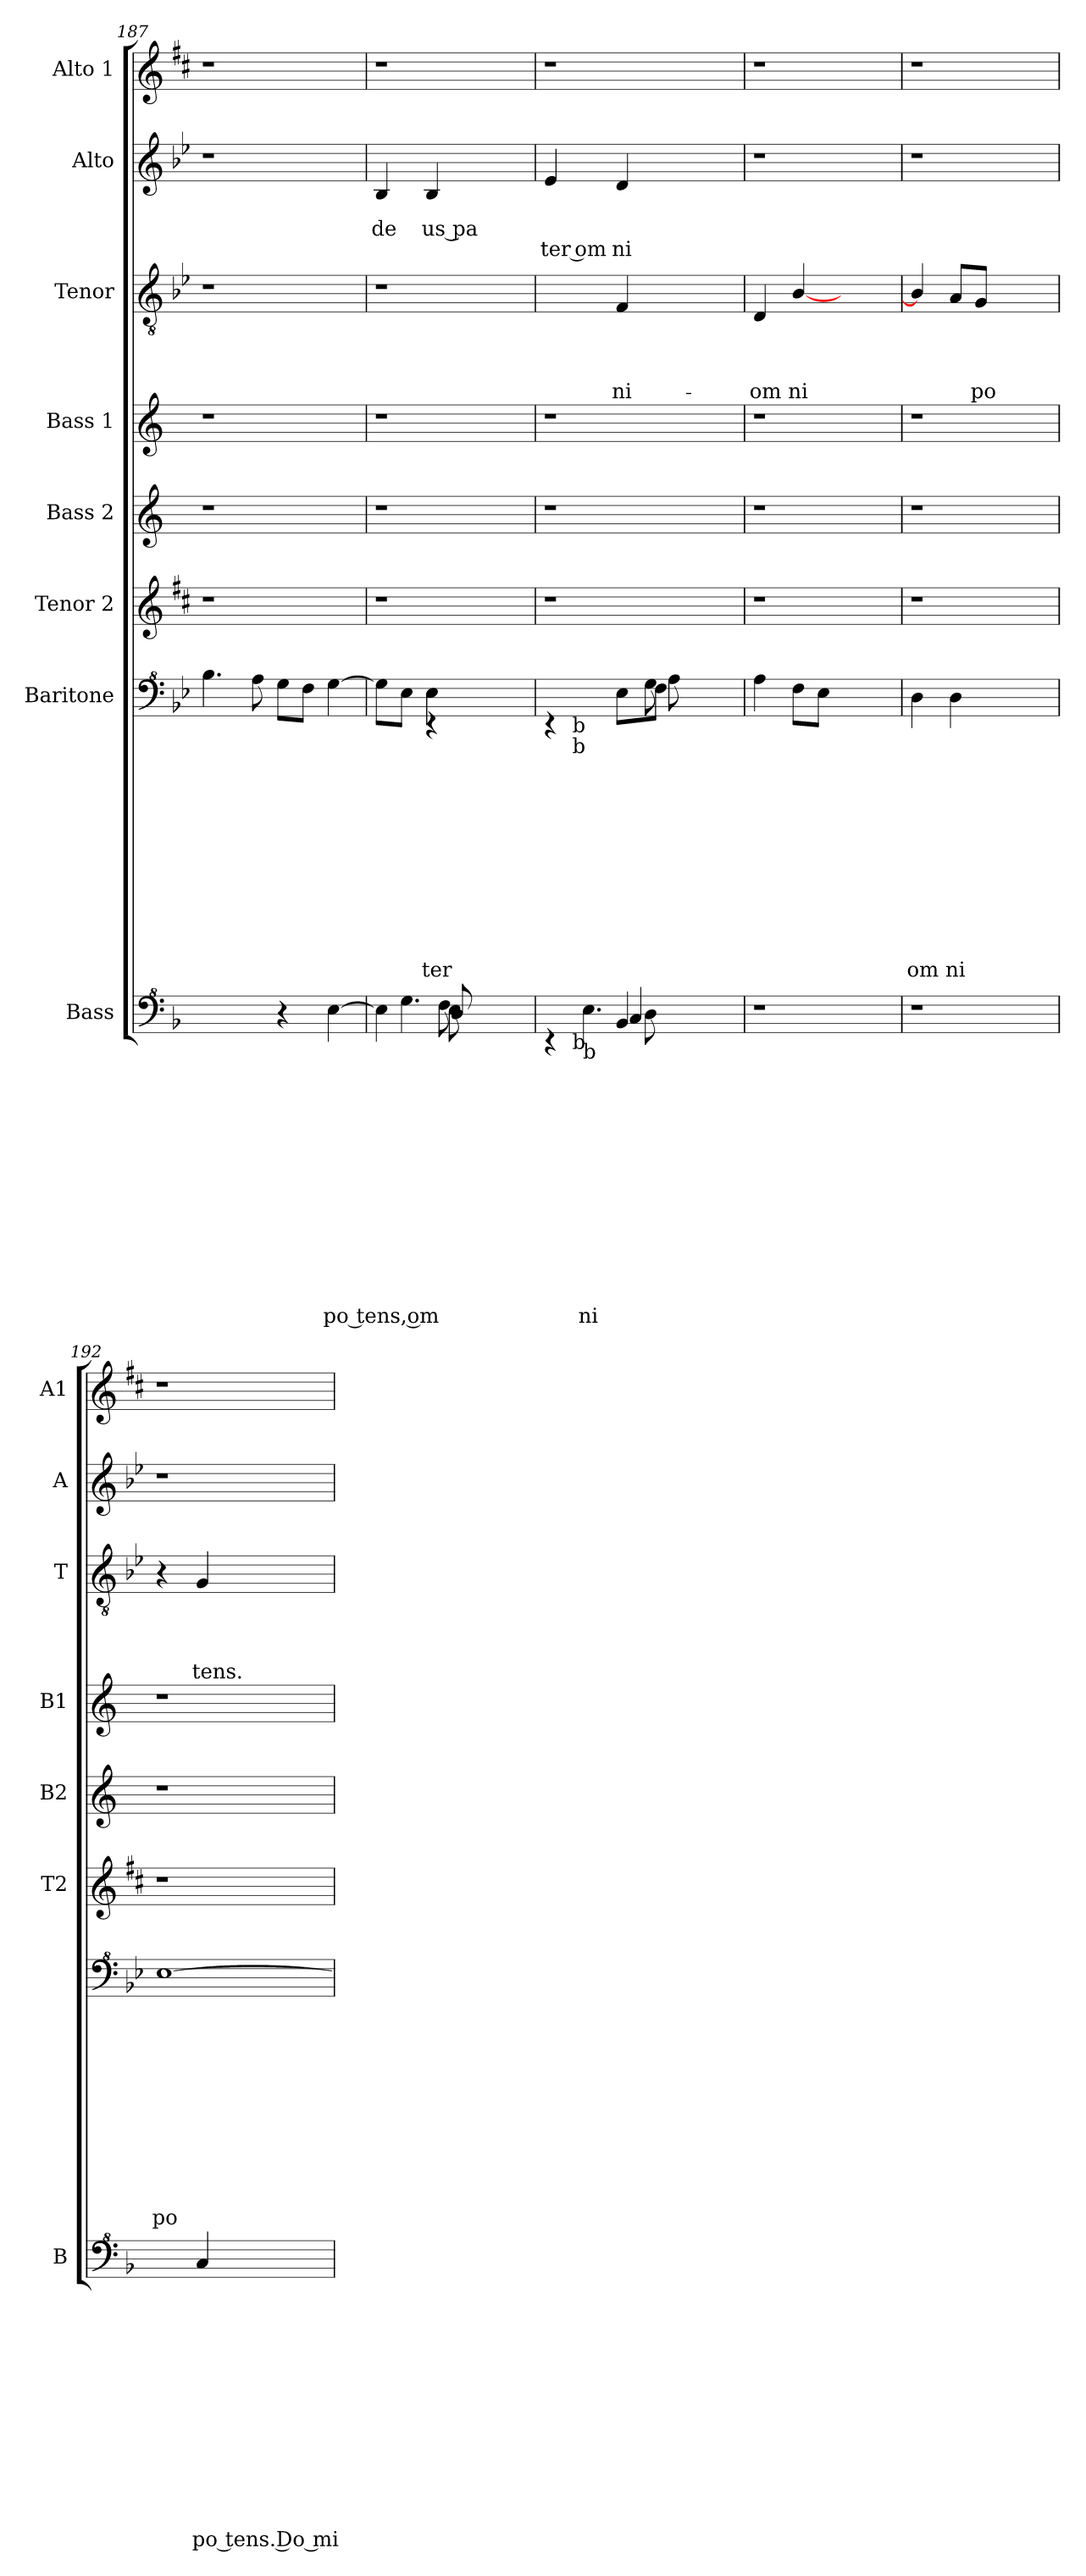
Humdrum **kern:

**kern	**text	**text	**text	**text	**text	**text	**text	**text	**text	**text	**text	**text	**text	**kern	**text	**text	**text	**text	**text	**text	**text	**text	**text	**text	**text	**kern	**kern	**kern	**kern	**text	**text	**text	**text	**kern	**text	**text	**text	**kern
*part8	*part8	*part8	*part8	*part8	*part8	*part8	*part8	*part8	*part8	*part8	*part8	*part8	*part8	*part7	*part7	*part7	*part7	*part7	*part7	*part7	*part7	*part7	*part7	*part7	*part7	*part6	*part5	*part4	*part3	*part3	*part3	*part3	*part3	*part2	*part2	*part2	*part2	*part1
*staff8	*staff8	*staff8	*staff8	*staff8	*staff8	*staff8	*staff8	*staff8	*staff8	*staff8	*staff8	*staff8	*staff8	*staff7	*staff7	*staff7	*staff7	*staff7	*staff7	*staff7	*staff7	*staff7	*staff7	*staff7	*staff7	*staff6	*staff5	*staff4	*staff3	*staff3	*staff3	*staff3	*staff3	*staff2	*staff2	*staff2	*staff2	*staff1
*I"Bass	*	*	*	*	*	*	*	*	*	*	*	*	*	*I"Baritone	*	*	*	*	*	*	*	*	*	*	*	*I"Tenor 2	*I"Bass 2	*I"Bass 1	*I"Tenor	*	*	*	*	*I"Alto	*	*	*	*I"Alto 1
*I'B	*	*	*	*	*	*	*	*	*	*	*	*	*	*	*	*	*	*	*	*	*	*	*	*	*	*I'T2	*I'B2	*I'B1	*I'T	*	*	*	*	*I'A	*	*	*	*I'A1
*clefF^4	*	*	*	*	*	*	*	*	*	*	*	*	*	*clefF^4	*	*	*	*	*	*	*	*	*	*	*	*clefG2	*clefG2	*clefG2	*clefGv2	*	*	*	*	*clefG2	*	*	*	*clefG2
*	*	*	*	*	*	*	*	*	*	*	*	*	*	*	*	*	*	*	*	*	*	*	*	*	*	*ITrd1c2	*	*	*ITrd1c2	*	*	*	*	*ITrd1c2	*	*	*	*ITrd1c2
*k[b-]	*	*	*	*	*	*	*	*	*	*	*	*	*	*k[b-e-]	*	*	*	*	*	*	*	*	*	*	*	*k[]	*k[]	*k[]	*k[b-e-a-d-]	*	*	*	*	*k[b-e-a-d-]	*	*	*	*k[]
*F:	*	*	*	*	*	*	*	*	*	*	*	*	*	*B-:	*	*	*	*	*	*	*	*	*	*	*	*C:	*C:	*C:	*A-:	*	*	*	*	*A-:	*	*	*	*C:
=187	=187	=187	=187	=187	=187	=187	=187	=187	=187	=187	=187	=187	=187	=187	=187	=187	=187	=187	=187	=187	=187	=187	=187	=187	=187	=187	=187	=187	=187	=187	=187	=187	=187	=187	=187	=187	=187	=187
2ryy	.	.	.	.	.	.	.	.	.	.	.	.	.	4.b-\	.	.	.	.	.	.	.	.	.	.	.	1r	1r	1r	1r	.	.	.	.	1r	.	.	.	1r
.	.	.	.	.	.	.	.	.	.	.	.	.	.	8a\	.	.	.	.	.	.	.	.	.	.	.	.	.	.	.	.	.	.	.	.	.	.	.	.
4r	.	.	.	.	.	.	.	.	.	.	.	.	.	8g\L	.	.	.	.	.	.	.	.	.	.	.	.	.	.	.	.	.	.	.	.	.	.	.	.
.	.	.	.	.	.	.	.	.	.	.	.	.	.	8f\J	.	.	.	.	.	.	.	.	.	.	.	.	.	.	.	.	.	.	.	.	.	.	.	.
!	!	!	!	!	!	!	!	!	!	!	!	!	!LO:LY:b:rj	!	!	!	!	!	!	!	!	!	!	!	!	!	!	!	!	!	!	!	!	!	!	!	!	!
[>4e\	.	.	.	.	.	.	.	.	.	.	.	.	po tens, om	[>4g\	.	.	.	.	.	.	.	.	.	.	.	.	.	.	.	.	.	.	.	.	.	.	.	.
=188	=188	=188	=188	=188	=188	=188	=188	=188	=188	=188	=188	=188	=188	=188	=188	=188	=188	=188	=188	=188	=188	=188	=188	=188	=188	=188	=188	=188	=188	=188	=188	=188	=188	=188	=188	=188	=188	=188
*^	*	*	*	*	*	*	*	*	*	*	*	*	*	*^	*	*	*	*	*	*	*	*	*	*	*	*	*	*	*	*	*	*	*	*	*	*	*	*
*	*^	*	*	*	*	*	*	*	*	*	*	*	*	*	*	*^	*	*	*	*	*	*	*	*	*	*	*	*	*	*	*	*	*	*	*	*	*	*	*	*
*	*	*^	*	*	*	*	*	*	*	*	*	*	*	*	*	*	*	*	*	*	*	*	*	*	*	*	*	*	*	*	*	*	*	*	*	*	*	*	*	*	*	*
!	!	!	!	!	!	!	!	!	!	!	!	!	!	!	!	!	!	!	!	!	!	!	!	!	!	!	!	!	!	!	!	!	!	!	!	!	!	!	!	!	!LO:LY:b:rj	!	!
4e\]	8ryy	4.ryy	4.ryy	.	.	.	.	.	.	.	.	.	.	.	.	.	8g\L]	4ryy	4ryy	.	.	.	.	.	.	.	.	.	.	.	1r	1r	1r	1r	.	.	.	.	4A-/	.	de	.	1r
.	4.g\	.	.	.	.	.	.	.	.	.	.	.	.	.	.	.	8e-\J	.	.	.	.	.	.	.	.	.	.	.	.	.	.	.	.	.	.	.	.	.	.	.	.	.	.
!	!	!	!	!	!	!	!	!	!	!	!	!	!	!	!	!	!	!	!	!	!	!	!	!	!	!	!	!	!	!LO:LY:b	!	!	!	!	!	!	!	!	!	!	!	!	!
!	!	!	!	!	!	!	!	!	!	!	!	!	!	!	!	!	!	!	!	!	!	!	!	!	!	!	!	!	!	!LO:LY:b	!	!	!	!	!	!	!	!	!	!	!LO:LY:b	!	!
8ryy	.	.	.	.	.	.	.	.	.	.	.	.	.	.	.	.	4e-\	4rE	4e-\	.	.	.	.	.	.	.	.	.	.	ter	.	.	.	.	.	.	.	.	4A-/	.	us pa	.	.
8d/	.	8f\	8e\	.	.	.	.	.	.	.	.	.	.	.	.	.	.	.	.	.	.	.	.	.	.	.	.	.	.	.	.	.	.	.	.	.	.	.	.	.	.	.	.
2ryy	2ryy	2ryy	2ryy	.	.	.	.	.	.	.	.	.	.	.	.	.	2ryy	2ryy	2ryy	.	.	.	.	.	.	.	.	.	.	.	.	.	.	.	.	.	.	.	2ryy	.	.	.	.
!!LO:LB:g=z
=189	=189	=189	=189	=189	=189	=189	=189	=189	=189	=189	=189	=189	=189	=189	=189	=189	=189	=189	=189	=189	=189	=189	=189	=189	=189	=189	=189	=189	=189	=189	=189	=189	=189	=189	=189	=189	=189	=189	=189	=189	=189	=189	=189
*	*	*	*	*	*	*	*	*	*	*	*	*	*	*	*	*	*	*	*^	*	*	*	*	*	*	*	*	*	*	*	*	*	*	*	*	*	*	*	*	*	*	*	*
!	!	!	!	!	!	!	!	!	!	!	!	!	!	!	!	!	!	!	!	!	!	!	!	!	!	!	!	!	!	!	!	!	!	!	!	!	!	!	!	!	!	!	!LO:LY:b:rj	!
16ryy	4rE	8ryy	4.ryy	.	.	.	.	.	.	.	.	.	.	.	.	.	16ryy	4rE	4ryy	4.ryy	.	.	.	.	.	.	.	.	.	.	.	1r	1r	1r	4ryy	.	.	.	.	4d-/	.	.	-ter om	1r
32ryy	.	.	.	.	.	.	.	.	.	.	.	.	.	.	.	.	32ryy	.	.	.	.	.	.	.	.	.	.	.	.	.	.	.	.	.	.	.	.	.	.	.	.	.	.	.
!	!	!	!	!	!	!	!	!	!	!	!	!	!	!	!	!	!LO:TX:b:t=b	!	!	!	!	!	!	!	!	!	!	!	!	!	!	!	!	!	!	!	!	!	!	!	!	!	!	!
!	!	!	!	!	!	!	!	!	!	!	!	!	!	!	!	!	!LO:TX:b:t=b	!	!	!	!	!	!	!	!	!	!	!	!	!	!	!	!	!	!	!	!	!	!	!	!	!	!	!
!LO:TX:b:t=b	!	!	!	!	!	!	!	!	!	!	!	!	!	!	!	!	!	!	!	!	!	!	!	!	!	!	!	!	!	!	!	!	!	!	!	!	!	!	!	!	!	!	!	!
32ryy	.	.	.	.	.	.	.	.	.	.	.	.	.	.	.	.	32ryy	.	.	.	.	.	.	.	.	.	.	.	.	.	.	.	.	.	.	.	.	.	.	.	.	.	.	.
!LO:TX:b:t=b	!	!	!	!	!	!	!	!	!	!	!	!	!	!	!	!	!	!	!	!	!	!	!	!	!	!	!	!	!	!	!	!	!	!	!	!	!	!	!	!	!	!	!	!
!	!	!	!	!	!	!	!	!	!	!	!	!	!	!	!	!LO:LY:b	!	!	!	!	!	!	!	!	!	!	!	!	!	!	!	!	!	!	!	!	!	!	!	!	!	!	!	!
16ryy	.	4.e\	.	.	.	.	.	.	.	.	.	.	.	.	.	ni	2ryy	.	.	.	.	.	.	.	.	.	.	.	.	.	.	.	.	.	.	.	.	.	.	.	.	.	.	.
16ryy	.	.	.	.	.	.	.	.	.	.	.	.	.	.	.	.	.	.	.	.	.	.	.	.	.	.	.	.	.	.	.	.	.	.	.	.	.	.	.	.	.	.	.	.
!	!	!	!	!	!	!	!	!	!	!	!	!	!	!	!	!	!	!	!	!	!	!	!	!	!	!	!	!	!	!	!	!	!	!	!	!	!	!	!LO:LY:b:rj	!	!	!	!LO:LY:b	!
4B-/	4c/	.	.	.	.	.	.	.	.	.	.	.	.	.	.	.	.	8ryy	8e-\L	.	.	.	.	.	.	.	.	.	.	.	.	.	.	.	4E-/	.	.	.	-ni-	4c/	.	.	ni	.
.	.	.	8d\	.	.	.	.	.	.	.	.	.	.	.	.	.	.	8g\	8f\J	8a\	.	.	.	.	.	.	.	.	.	.	.	.	.	.	.	.	.	.	.	.	.	.	.	.
2ryy	2ryy	2ryy	2ryy	.	.	.	.	.	.	.	.	.	.	.	.	.	.	2ryy	2ryy	2ryy	.	.	.	.	.	.	.	.	.	.	.	.	.	.	2ryy	.	.	.	.	2ryy	.	.	.	.
.	.	.	.	.	.	.	.	.	.	.	.	.	.	.	.	.	4.ryy	.	.	.	.	.	.	.	.	.	.	.	.	.	.	.	.	.	.	.	.	.	.	.	.	.	.	.
*v	*v	*v	*v	*	*	*	*	*	*	*	*	*	*	*	*	*	*	*	*	*	*	*	*	*	*	*	*	*	*	*	*	*	*	*	*	*	*	*	*	*	*	*	*	*
*	*	*	*	*	*	*	*	*	*	*	*	*	*	*v	*v	*v	*v	*	*	*	*	*	*	*	*	*	*	*	*	*	*	*	*	*	*	*	*	*	*	*	*
=190	=190	=190	=190	=190	=190	=190	=190	=190	=190	=190	=190	=190	=190	=190	=190	=190	=190	=190	=190	=190	=190	=190	=190	=190	=190	=190	=190	=190	=190	=190	=190	=190	=190	=190	=190	=190	=190	=190
!	!	!	!	!	!	!	!	!	!	!	!	!	!	!	!	!	!	!	!	!	!	!	!	!	!	!	!	!	!	!	!	!	!LO:LY:b	!	!	!	!	!
1r	.	.	.	.	.	.	.	.	.	.	.	.	.	4a\	.	.	.	.	.	.	.	.	.	.	.	1r	1r	1r	4C/	.	.	.	-om	1r	.	.	.	1r
!	!	!	!	!	!	!	!	!	!	!	!	!	!	!	!	!	!	!	!	!	!	!	!	!	!	!	!	!	!	!	!	!	!LO:LY:b	!	!	!	!	!
.	.	.	.	.	.	.	.	.	.	.	.	.	.	8f\L	.	.	.	.	.	.	.	.	.	.	.	.	.	.	[<4A-/	.	.	.	ni	.	.	.	.	.
.	.	.	.	.	.	.	.	.	.	.	.	.	.	8e-\J	.	.	.	.	.	.	.	.	.	.	.	.	.	.	.	.	.	.	.	.	.	.	.	.
.	.	.	.	.	.	.	.	.	.	.	.	.	.	2ryy	.	.	.	.	.	.	.	.	.	.	.	.	.	.	2ryy	.	.	.	.	.	.	.	.	.
=191	=191	=191	=191	=191	=191	=191	=191	=191	=191	=191	=191	=191	=191	=191	=191	=191	=191	=191	=191	=191	=191	=191	=191	=191	=191	=191	=191	=191	=191	=191	=191	=191	=191	=191	=191	=191	=191	=191
!	!	!	!	!	!	!	!	!	!	!	!	!	!	!	!	!	!	!	!	!	!	!	!	!	!LO:LY:b	!	!	!	!	!	!	!	!	!	!	!	!	!
1r	.	.	.	.	.	.	.	.	.	.	.	.	.	4d\	.	.	.	.	.	.	.	.	.	.	om	1r	1r	1r	4A-/]	.	.	.	.	1r	.	.	.	1r
!	!	!	!	!	!	!	!	!	!	!	!	!	!	!	!	!	!	!	!	!	!	!	!	!	!LO:LY:b	!	!	!	!	!	!	!	!	!	!	!	!	!
.	.	.	.	.	.	.	.	.	.	.	.	.	.	4d\	.	.	.	.	.	.	.	.	.	.	ni	.	.	.	8G/L	.	.	.	.	.	.	.	.	.
!	!	!	!	!	!	!	!	!	!	!	!	!	!	!	!	!	!	!	!	!	!	!	!	!	!	!	!	!	!	!	!	!	!LO:LY:b	!	!	!	!	!
.	.	.	.	.	.	.	.	.	.	.	.	.	.	.	.	.	.	.	.	.	.	.	.	.	.	.	.	.	8F/J	.	.	.	po	.	.	.	.	.
.	.	.	.	.	.	.	.	.	.	.	.	.	.	2ryy	.	.	.	.	.	.	.	.	.	.	.	.	.	.	2ryy	.	.	.	.	.	.	.	.	.
=192	=192	=192	=192	=192	=192	=192	=192	=192	=192	=192	=192	=192	=192	=192	=192	=192	=192	=192	=192	=192	=192	=192	=192	=192	=192	=192	=192	=192	=192	=192	=192	=192	=192	=192	=192	=192	=192	=192
!	!	!	!	!	!	!	!	!	!	!	!	!	!	!	!	!	!	!	!	!	!	!	!	!	!LO:LY:b	!	!	!	!	!	!	!	!	!	!	!	!	!
4ryy	.	.	.	.	.	.	.	.	.	.	.	.	.	[>1e-	.	.	.	.	.	.	.	.	.	.	po	1r	1r	1r	4r	.	.	.	.	1r	.	.	.	1r
!	!	!	!	!	!	!	!	!	!	!	!	!	!LO:LY:b:rj	!	!	!	!	!	!	!	!	!	!	!	!	!	!	!	!	!	!	!	!LO:LY:b	!	!	!	!	!
4c/	.	.	.	.	.	.	.	.	.	.	.	.	po tens. Do mi	.	.	.	.	.	.	.	.	.	.	.	.	.	.	.	4F/	.	.	.	tens.	.	.	.	.	.
2ryy	.	.	.	.	.	.	.	.	.	.	.	.	.	.	.	.	.	.	.	.	.	.	.	.	.	.	.	.	2ryy	.	.	.	.	.	.	.	.	.
=	=	=	=	=	=	=	=	=	=	=	=	=	=	=	=	=	=	=	=	=	=	=	=	=	=	=	=	=	=	=	=	=	=	=	=	=	=	=
*-	*-	*-	*-	*-	*-	*-	*-	*-	*-	*-	*-	*-	*-	*-	*-	*-	*-	*-	*-	*-	*-	*-	*-	*-	*-	*-	*-	*-	*-	*-	*-	*-	*-	*-	*-	*-	*-	*-
